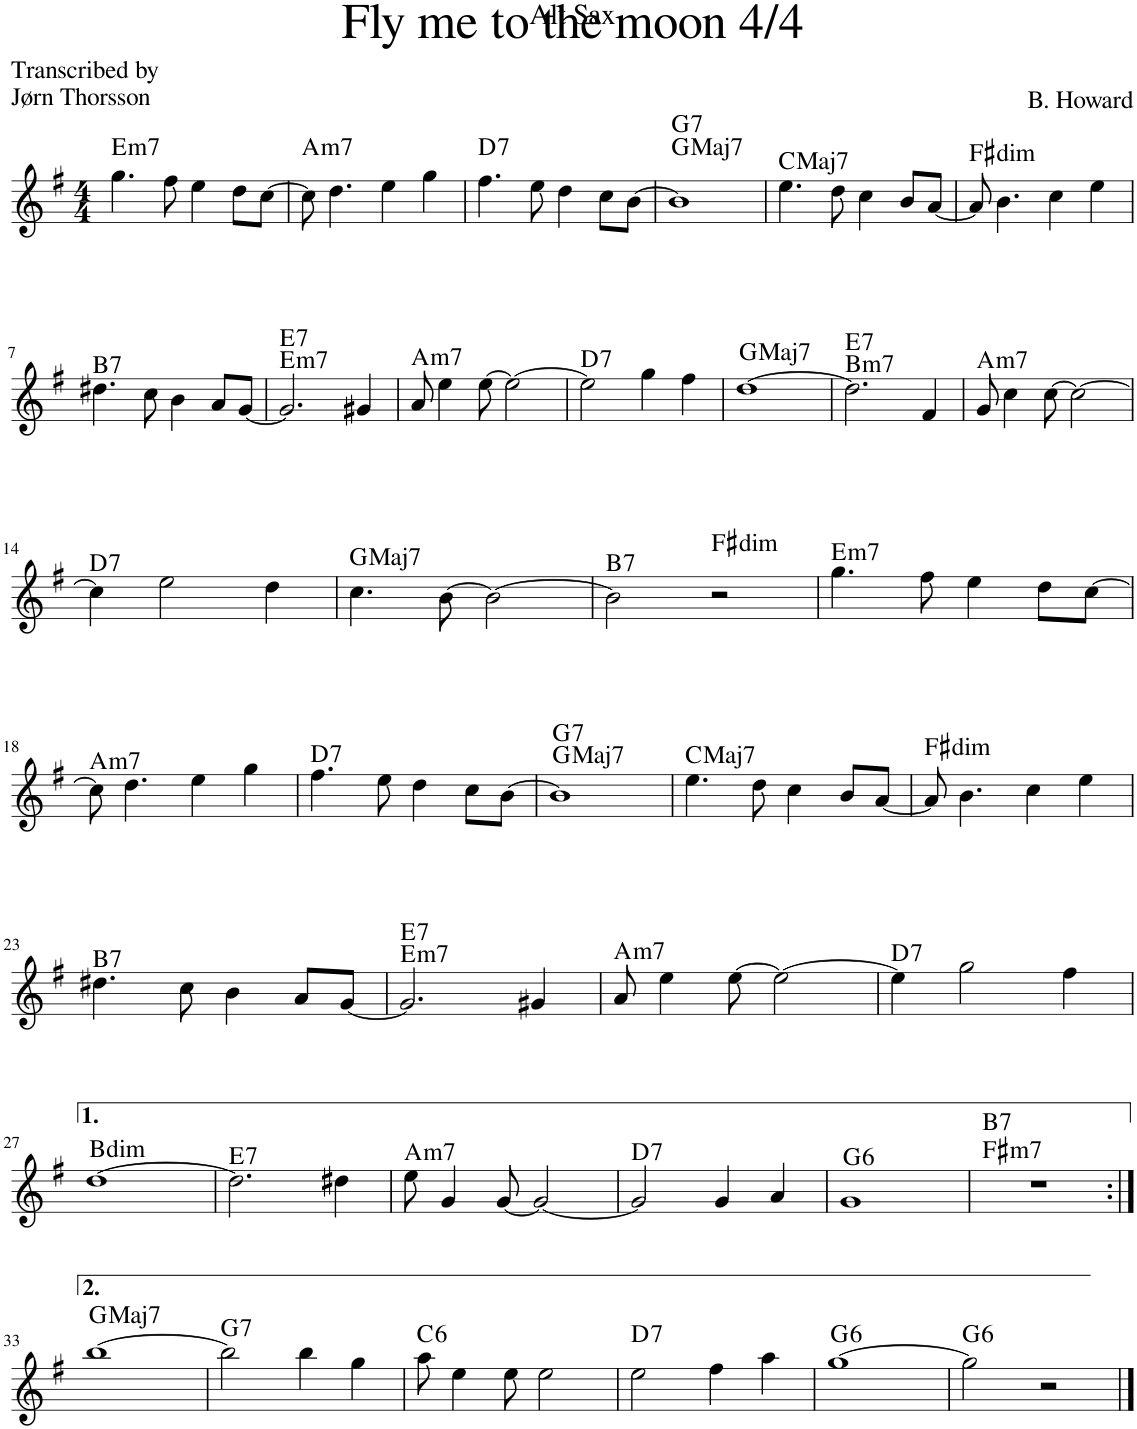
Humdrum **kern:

**kern	**harte
*part1	*part1
*staff1	*
*I"Piano	*
*I'Pno	*
*clefG2	*
*k[f#]	*
*M4/4	*
=1	=1
!	!LO:H:kt=m7
4.gg\	E:min7
8ff#\	.
4ee\	.
8dd\L	.
[8cc\J	.
=2	=2
!	!LO:H:kt=m7
8cc\]	A:min7
4.dd\	.
4ee\	.
4gg\	.
=3	=3
!	!LO:H:kt=7
4.ff#\	D:7
8ee\	.
4dd\	.
8cc\L	.
[8b\J	.
=4	=4
!	!LO:H:n=1:kt=Maj7
!	!LO:H:n=2:kt=7
1b]	G:maj7 G:7
=5	=5
!	!LO:H:kt=Maj7
4.ee\	C:maj7
8dd\	.
4cc\	.
8b/L	.
[8a/J	.
=6	=6
!	!LO:H:kt=dim
8a/]	F#:dim
4.b\	.
4cc\	.
4ee\	.
!!LO:LB:g=z
=7	=7
!	!LO:H:kt=7
4.dd#X\	B:7
8cc\	.
4b\	.
8a/L	.
[8g/J	.
=8	=8
!	!LO:H:n=1:kt=m7
!	!LO:H:n=2:kt=7
2.g/]	E:min7 E:7
4g#X/	.
=9	=9
!	!LO:H:kt=m7
8a/	A:min7
4ee\	.
[8ee\	.
2ee\_	.
=10	=10
!	!LO:H:kt=7
2ee\]	D:7
4gg\	.
4ff#\	.
=11	=11
!	!LO:H:kt=Maj7
[1dd	G:maj7
=12	=12
!	!LO:H:n=1:kt=m7
!	!LO:H:n=2:kt=7
2.dd\]	B:min7 E:7
4f#/	.
=13	=13
!	!LO:H:kt=m7
8g/	A:min7
4cc\	.
[8cc\	.
2cc\_	.
!!LO:LB:g=z
=14	=14
!	!LO:H:kt=7
4cc\]	D:7
2ee\	.
4dd\	.
=15	=15
!	!LO:H:kt=Maj7
4.cc\	G:maj7
[8b\	.
2b\_	.
=16	=16
!	!LO:H:kt=7
2b\]	B:7
!	!LO:H:kt=dim
2r	F#:dim
=17	=17
!	!LO:H:kt=m7
4.gg\	E:min7
8ff#\	.
4ee\	.
8dd\L	.
[8cc\J	.
!!LO:LB:g=z
=18	=18
!	!LO:H:kt=m7
8cc\]	A:min7
4.dd\	.
4ee\	.
4gg\	.
=19	=19
!	!LO:H:kt=7
4.ff#\	D:7
8ee\	.
4dd\	.
8cc\L	.
[8b\J	.
=20	=20
!	!LO:H:n=1:kt=Maj7
!	!LO:H:n=2:kt=7
1b]	G:maj7 G:7
=21	=21
!	!LO:H:kt=Maj7
4.ee\	C:maj7
8dd\	.
4cc\	.
8b/L	.
[8a/J	.
=22	=22
!	!LO:H:kt=dim
8a/]	F#:dim
4.b\	.
4cc\	.
4ee\	.
!!LO:LB:g=z
=23	=23
!	!LO:H:kt=7
4.dd#X\	B:7
8cc\	.
4b\	.
8a/L	.
[8g/J	.
=24	=24
!	!LO:H:n=1:kt=m7
!	!LO:H:n=2:kt=7
2.g/]	E:min7 E:7
4g#X/	.
=25	=25
!	!LO:H:kt=m7
8a/	A:min7
4ee\	.
[8ee\	.
2ee\_	.
=26	=26
!	!LO:H:kt=7
4ee\]	D:7
2gg\	.
4ff#\	.
!!LO:LB:g=z
=27	=27
!	!LO:H:kt=dim
[1dd	B:dim
=28	=28
!	!LO:H:kt=7
2.dd\]	E:7
4dd#X\	.
=29	=29
!	!LO:H:kt=m7
8ee\	A:min7
4g/	.
[8g/	.
2g/_	.
=30	=30
!	!LO:H:kt=7
2g/]	D:7
4g/	.
4a/	.
=31	=31
!	!LO:H:kt=6
1g	G:maj6
=32	=32
!	!LO:H:n=1:kt=m7
!	!LO:H:n=2:kt=7
1r	F#:min7 B:7
!!LO:LB:g=z
=33:|!	=33:|!
!	!LO:H:kt=Maj7
[1bb	G:maj7
=34	=34
!	!LO:H:kt=7
2bb\]	G:7
4bb\	.
4gg\	.
=35	=35
!	!LO:H:kt=6
8aa\	C:maj6
4ee\	.
8ee\	.
2ee\	.
=36	=36
!	!LO:H:kt=7
2ee\	D:7
4ff#\	.
4aa\	.
=37	=37
!	!LO:H:kt=6
[1gg	G:maj6
=38	=38
!	!LO:H:kt=6
2gg\]	G:maj6
2r	.
==	==
*-	*-
